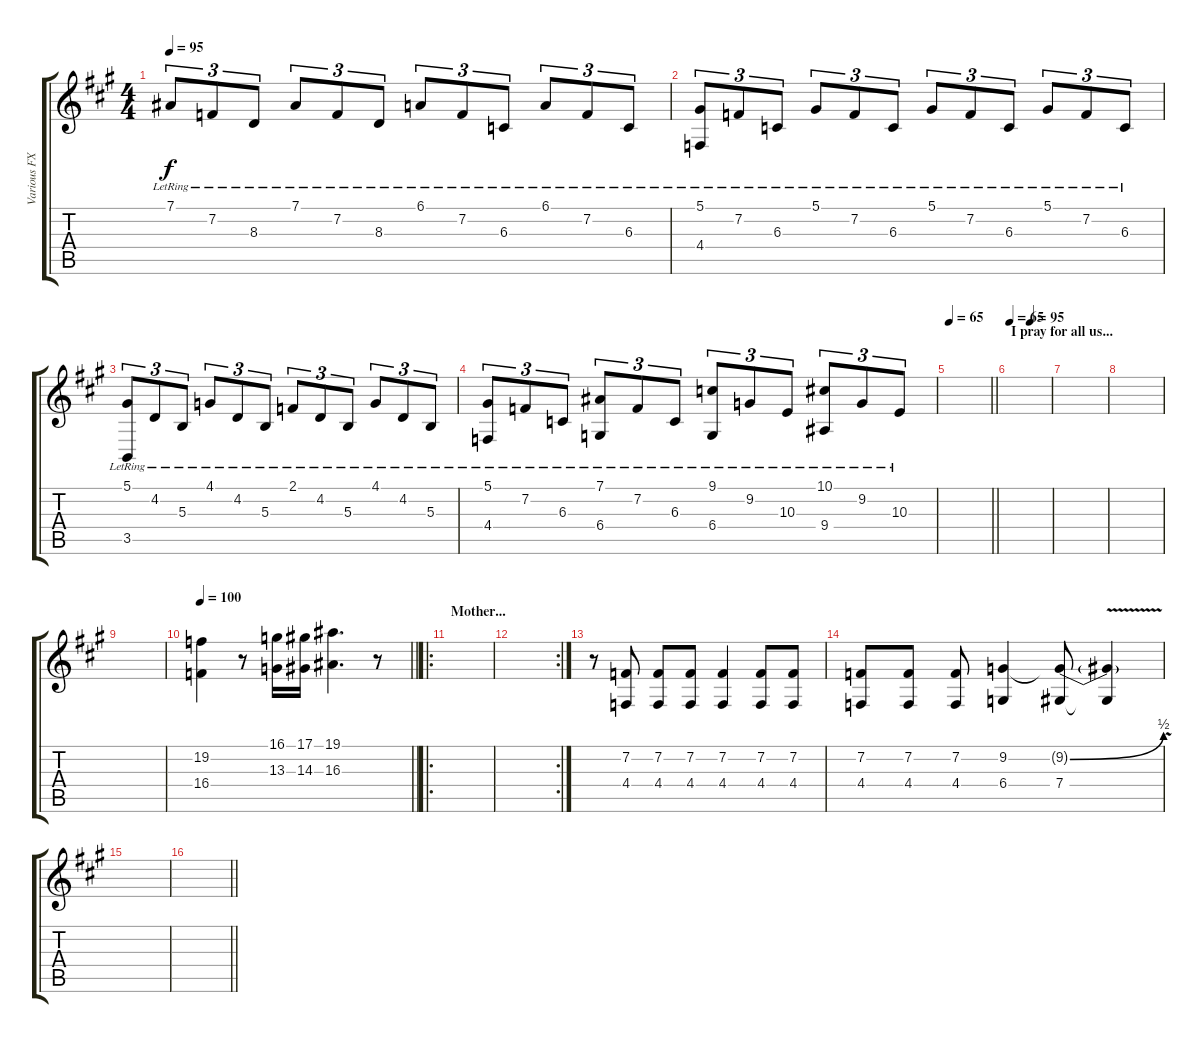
\track ("Various FX" "Various FX") {instrument choiraahs}
\staff {score tabs}
\tuning (Eb4 Bb3 Gb3 Db3 Ab2 Eb2) {hide}
\ts (4 4)
\tempo 95
\clef g2
\ks f#minor
7.1{lr}.8{tu (3 2) dy f} 7.2{lr}.8{tu (3 2)} 8.3{lr}.8{tu (3 2)} 7.1{lr}.8{tu (3 2)} 7.2{lr}.8{tu (3 2)} 8.3{lr}.8{tu (3 2)} 6.1{lr}.8{tu (3 2)} 7.2{lr}.8{tu (3 2)} 6.3{lr}.8{tu (3 2)} 6.1{lr}.8{tu (3 2)} 7.2{lr}.8{tu (3 2)} 6.3{lr}.8{tu (3 2)} |
(5.1{lr} 4.4{lr}).8{tu (3 2)} 7.2{lr}.8{tu (3 2)} 6.3{lr}.8{tu (3 2)} 5.1{lr}.8{tu (3 2)} 7.2{lr}.8{tu (3 2)} 6.3{lr}.8{tu (3 2)} 5.1{lr}.8{tu (3 2)} 7.2{lr}.8{tu (3 2)} 6.3{lr}.8{tu (3 2)} 5.1{lr}.8{tu (3 2)} 7.2{lr}.8{tu (3 2)} 6.3{lr}.8{tu (3 2)} |
(5.1{lr} 3.5{lr}).8{tu (3 2)} 4.2{lr}.8{tu (3 2)} 5.3{lr}.8{tu (3 2)} 4.1{lr}.8{tu (3 2)} 4.2{lr}.8{tu (3 2)} 5.3{lr}.8{tu (3 2)} 2.1{lr}.8{tu (3 2)} 4.2{lr}.8{tu (3 2)} 5.3{lr}.8{tu (3 2)} 4.1{lr}.8{tu (3 2)} 4.2{lr}.8{tu (3 2)} 5.3{lr}.8{tu (3 2)} |
(5.1{lr} 4.4{lr}).8{tu (3 2)} 7.2{lr}.8{tu (3 2)} 6.3{lr}.8{tu (3 2)} (7.1{lr} 6.4{lr}).8{tu (3 2)} 7.2{lr}.8{tu (3 2)} 6.3{lr}.8{tu (3 2)} (9.1{lr} 6.4{lr}).8{tu (3 2)} 9.2{lr}.8{tu (3 2)} 10.3{lr}.8{tu (3 2)} (10.1{lr} 9.4{lr}).8{tu (3 2)} 9.2{lr}.8{tu (3 2)} 10.3{lr}.8{tu (3 2)} |
\tempo 65
\barLineRight lightlight
|
\section ("" "I pray for all us...")
\tempo 65
\tempo (95 0.5)
|
|
|
|
\tempo 100
\barLineRight lightlight
(19.2 16.4).4 r.8 (16.1 13.3).16 (17.1 14.3).16 (19.1 16.3).4{d} r.8 |
\ro
\section ("" "Mother...")
|
\rc 2
|
r.8{volume 10 instrument choiraahs} (7.2 4.4).8 (7.2 4.4).8 (7.2 4.4).8 (7.2 4.4).4 (7.2 4.4).8 (7.2 4.4).8 |
(7.2 4.4).8 (7.2 4.4).8 (7.2 4.4).8 (9.2 6.4).4 (9.2{be (bend 0 0 60 2) t} 7.4).8 (9.2{v t} 7.4{t}).4 |
|
\barLineRight lightlight
